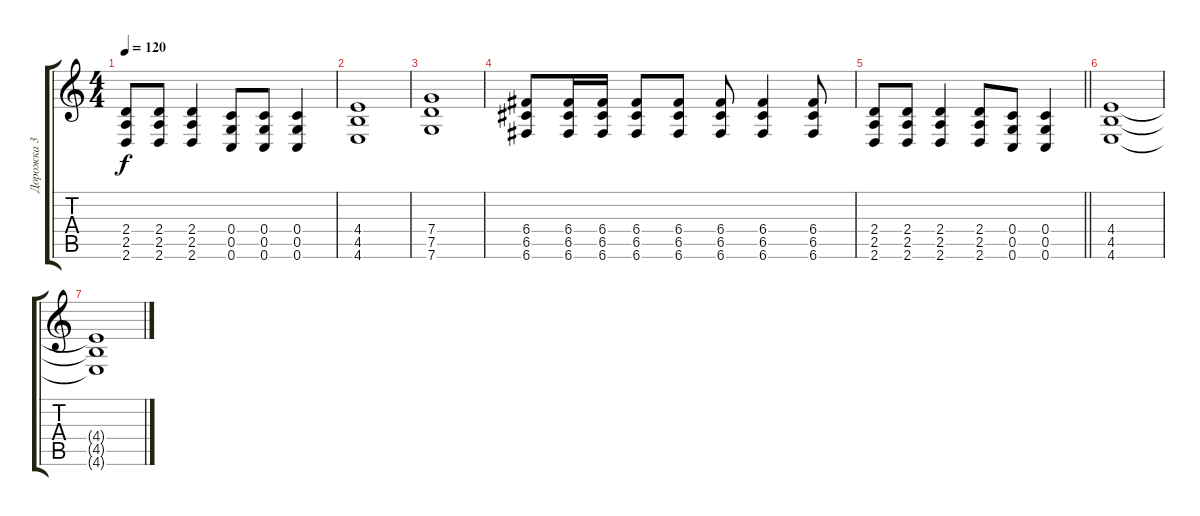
\track ("Дорожка 3" "Дорожка 3") {instrument distortionguitar}
\staff {score tabs}
\tuning (D4 A3 F3 C3 G2 C2) {hide}
\ts (4 4)
\tempo 120
\clef g2
\ks c
(2.4 2.5 2.6).8{dy f} (2.4 2.5 2.6).8 (2.4 2.5 2.6).4 (0.4 0.5 0.6).8 (0.4 0.5 0.6).8 (0.4 0.5 0.6).4 |
(4.4 4.5 4.6).1 |
(7.4 7.5 7.6).1 |
(6.4 6.5 6.6).8 (6.4 6.5 6.6).16 (6.4 6.5 6.6).16 (6.4 6.5 6.6).8 (6.4 6.5 6.6).8 (6.4 6.5 6.6).8 (6.4 6.5 6.6).4 (6.4 6.5 6.6).8 |
\barLineRight lightlight
(2.4 2.5 2.6).8 (2.4 2.5 2.6).8 (2.4 2.5 2.6).4 (2.4 2.5 2.6).8 (0.4 0.5 0.6).8 (0.4 0.5 0.6).4 |
(4.4 4.5 4.6).1 |
(4.4{t} 4.5{t} 4.6{t}).1
